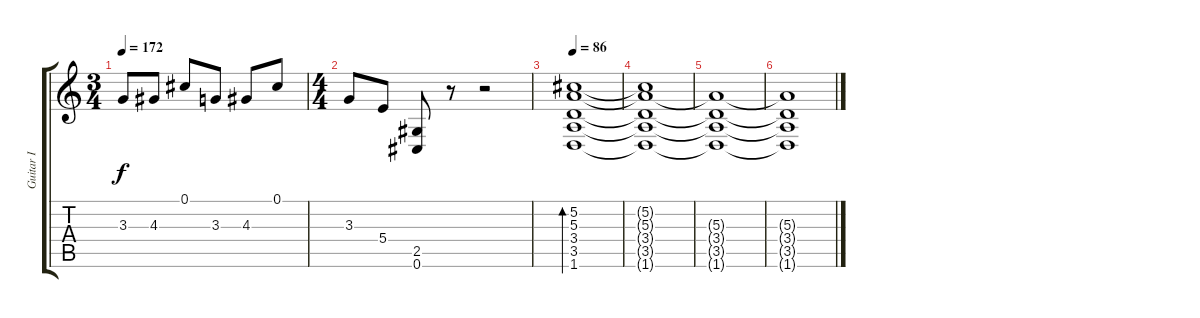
\track ("Guitar I" "Guitar I") {instrument distortionguitar}
\staff {score tabs}
\tuning (Db4 Ab3 E3 B2 Gb2 Db2) {hide}
\ts (3 4)
\tempo 172
\clef g2
\ks c
3.3.8{dy f} 4.3.8 0.1.8 3.3.8 4.3.8 0.1.8 |
\ts (4 4)
3.3.8 5.4.8 (2.5 0.6).8 r.8 r.2 |
\tempo 86
(5.2 5.3 3.4 3.5 1.6).1{bd 120 volume 0} |
(5.2{t} 5.3{t} 3.4{t} 3.5{t} 1.6{t}).1 |
(5.3{t} 3.4{t} 3.5{t} 1.6{t}).1 |
(5.3{t} 3.4{t} 3.5{t} 1.6{t}).1
